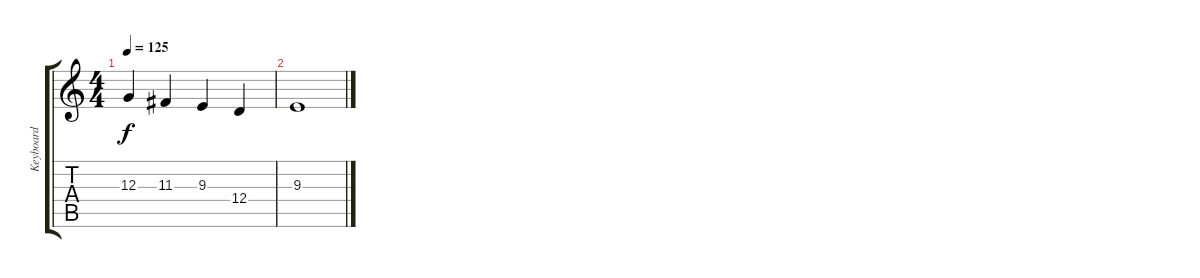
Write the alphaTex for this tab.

\track ("Keyboard" "Keyboard") {instrument stringensemble1}
\staff {score tabs}
\tuning (E4 B3 G3 D3 A2 E2) {hide}
\ts (4 4)
\tempo 125
\clef g2
\ks c
12.3.4{dy f} 11.3.4 9.3.4 12.4.4 |
9.3.1
